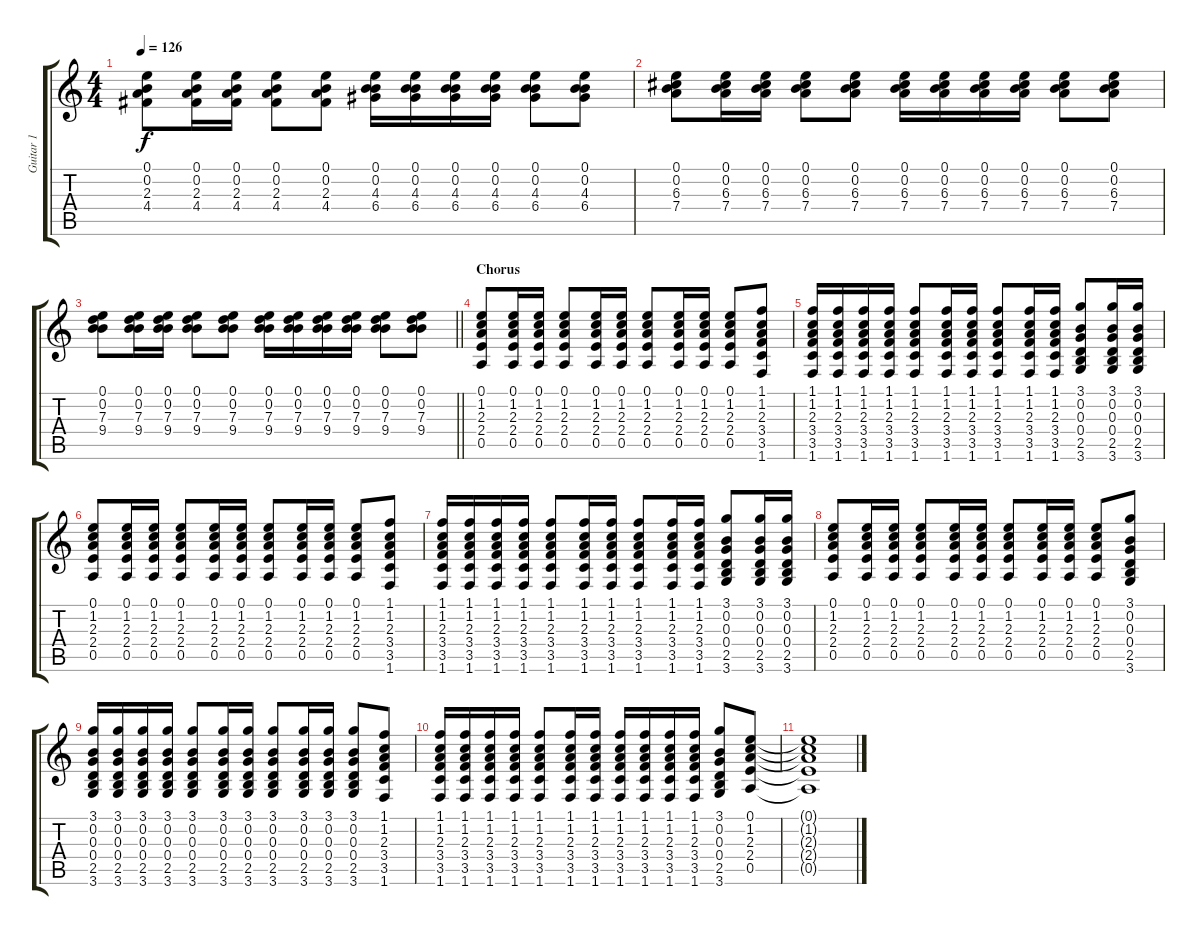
\track ("Guitar 1" "Guitar 1") {instrument acousticguitarsteel}
\staff {score tabs}
\tuning (E4 B3 G3 D3 A2 E2) {hide}
\ts (4 4)
\tempo 126
\clef g2
\ks c
(0.1 0.2 2.3 4.4).8{dy f} (0.1 0.2 2.3 4.4).16 (0.1 0.2 2.3 4.4).16 (0.1 0.2 2.3 4.4).8 (0.1 0.2 2.3 4.4).8 (0.1 0.2 4.3 6.4).16 (0.1 0.2 4.3 6.4).16 (0.1 0.2 4.3 6.4).16 (0.1 0.2 4.3 6.4).16 (0.1 0.2 4.3 6.4).8 (0.1 0.2 4.3 6.4).8 |
(0.1 0.2 6.3 7.4).8 (0.1 0.2 6.3 7.4).16 (0.1 0.2 6.3 7.4).16 (0.1 0.2 6.3 7.4).8 (0.1 0.2 6.3 7.4).8 (0.1 0.2 6.3 7.4).16 (0.1 0.2 6.3 7.4).16 (0.1 0.2 6.3 7.4).16 (0.1 0.2 6.3 7.4).16 (0.1 0.2 6.3 7.4).8 (0.1 0.2 6.3 7.4).8 |
\barLineRight lightlight
(0.1 0.2 7.3 9.4).8 (0.1 0.2 7.3 9.4).16 (0.1 0.2 7.3 9.4).16 (0.1 0.2 7.3 9.4).8 (0.1 0.2 7.3 9.4).8 (0.1 0.2 7.3 9.4).16 (0.1 0.2 7.3 9.4).16 (0.1 0.2 7.3 9.4).16 (0.1 0.2 7.3 9.4).16 (0.1 0.2 7.3 9.4).8 (0.1 0.2 7.3 9.4).8 |
\section ("" "Chorus")
(0.1 1.2 2.3 2.4 0.5).8 (0.1 1.2 2.3 2.4 0.5).16 (0.1 1.2 2.3 2.4 0.5).16 (0.1 1.2 2.3 2.4 0.5).8 (0.1 1.2 2.3 2.4 0.5).16 (0.1 1.2 2.3 2.4 0.5).16 (0.1 1.2 2.3 2.4 0.5).8 (0.1 1.2 2.3 2.4 0.5).16 (0.1 1.2 2.3 2.4 0.5).16 (0.1 1.2 2.3 2.4 0.5).8 (1.1 1.2 2.3 3.4 3.5 1.6).8 |
(1.1 1.2 2.3 3.4 3.5 1.6).16 (1.1 1.2 2.3 3.4 3.5 1.6).16 (1.1 1.2 2.3 3.4 3.5 1.6).16 (1.1 1.2 2.3 3.4 3.5 1.6).16 (1.1 1.2 2.3 3.4 3.5 1.6).8 (1.1 1.2 2.3 3.4 3.5 1.6).16 (1.1 1.2 2.3 3.4 3.5 1.6).16 (1.1 1.2 2.3 3.4 3.5 1.6).8 (1.1 1.2 2.3 3.4 3.5 1.6).16 (1.1 1.2 2.3 3.4 3.5 1.6).16 (3.1 0.2 0.3 0.4 2.5 3.6).8 (3.1 0.2 0.3 0.4 2.5 3.6).16 (3.1 0.2 0.3 0.4 2.5 3.6).16 |
(0.1 1.2 2.3 2.4 0.5).8 (0.1 1.2 2.3 2.4 0.5).16 (0.1 1.2 2.3 2.4 0.5).16 (0.1 1.2 2.3 2.4 0.5).8 (0.1 1.2 2.3 2.4 0.5).16 (0.1 1.2 2.3 2.4 0.5).16 (0.1 1.2 2.3 2.4 0.5).8 (0.1 1.2 2.3 2.4 0.5).16 (0.1 1.2 2.3 2.4 0.5).16 (0.1 1.2 2.3 2.4 0.5).8 (1.1 1.2 2.3 3.4 3.5 1.6).8 |
(1.1 1.2 2.3 3.4 3.5 1.6).16 (1.1 1.2 2.3 3.4 3.5 1.6).16 (1.1 1.2 2.3 3.4 3.5 1.6).16 (1.1 1.2 2.3 3.4 3.5 1.6).16 (1.1 1.2 2.3 3.4 3.5 1.6).8 (1.1 1.2 2.3 3.4 3.5 1.6).16 (1.1 1.2 2.3 3.4 3.5 1.6).16 (1.1 1.2 2.3 3.4 3.5 1.6).8 (1.1 1.2 2.3 3.4 3.5 1.6).16 (1.1 1.2 2.3 3.4 3.5 1.6).16 (3.1 0.2 0.3 0.4 2.5 3.6).8 (3.1 0.2 0.3 0.4 2.5 3.6).16 (3.1 0.2 0.3 0.4 2.5 3.6).16 |
(0.1 1.2 2.3 2.4 0.5).8 (0.1 1.2 2.3 2.4 0.5).16 (0.1 1.2 2.3 2.4 0.5).16 (0.1 1.2 2.3 2.4 0.5).8 (0.1 1.2 2.3 2.4 0.5).16 (0.1 1.2 2.3 2.4 0.5).16 (0.1 1.2 2.3 2.4 0.5).8 (0.1 1.2 2.3 2.4 0.5).16 (0.1 1.2 2.3 2.4 0.5).16 (0.1 1.2 2.3 2.4 0.5).8 (3.1 0.2 0.3 0.4 2.5 3.6).8 |
(3.1 0.2 0.3 0.4 2.5 3.6).16 (3.1 0.2 0.3 0.4 2.5 3.6).16 (3.1 0.2 0.3 0.4 2.5 3.6).16 (3.1 0.2 0.3 0.4 2.5 3.6).16 (3.1 0.2 0.3 0.4 2.5 3.6).8 (3.1 0.2 0.3 0.4 2.5 3.6).16 (3.1 0.2 0.3 0.4 2.5 3.6).16 (3.1 0.2 0.3 0.4 2.5 3.6).8 (3.1 0.2 0.3 0.4 2.5 3.6).16 (3.1 0.2 0.3 0.4 2.5 3.6).16 (3.1 0.2 0.3 0.4 2.5 3.6).8 (1.1 1.2 2.3 3.4 3.5 1.6).8 |
(1.1 1.2 2.3 3.4 3.5 1.6).16 (1.1 1.2 2.3 3.4 3.5 1.6).16 (1.1 1.2 2.3 3.4 3.5 1.6).16 (1.1 1.2 2.3 3.4 3.5 1.6).16 (1.1 1.2 2.3 3.4 3.5 1.6).8 (1.1 1.2 2.3 3.4 3.5 1.6).16 (1.1 1.2 2.3 3.4 3.5 1.6).16 (1.1 1.2 2.3 3.4 3.5 1.6).16 (1.1 1.2 2.3 3.4 3.5 1.6).16 (1.1 1.2 2.3 3.4 3.5 1.6).16 (1.1 1.2 2.3 3.4 3.5 1.6).16 (3.1 0.2 0.3 0.4 2.5 3.6).8 (0.1 1.2 2.3 2.4 0.5).8 |
(0.1{t} 1.2{t} 2.3{t} 2.4{t} 0.5{t}).1
